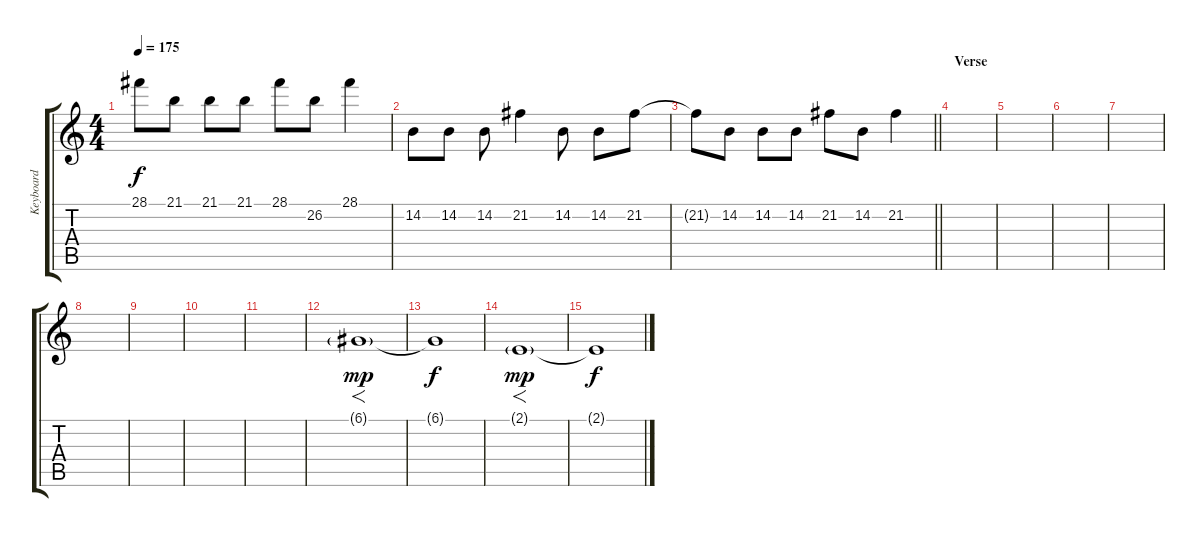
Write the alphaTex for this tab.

\track ("Keyboard" "Keyboard") {instrument lead2sawtooth}
\staff {score tabs}
\tuning (D4 A3 F3 C3 G2 C2) {hide}
\ts (4 4)
\tempo 175
\clef g2
\ks c
28.1{t}.8{dy f} 21.1.8 21.1.8 21.1.8 28.1.8 26.2.8 28.1.4 |
14.2.8 14.2.8 14.2.8 21.2.4 14.2.8 14.2.8 21.2.8 |
\barLineRight lightlight
21.2{t}.8 14.2.8 14.2.8 14.2.8 21.2.8 14.2.8 21.2.4 |
\section ("" "Verse")
|
|
|
|
|
|
|
|
6.1{g}.1{f dy mp} |
6.1{t}.1{dy f} |
2.1{g}.1{f dy mp} |
2.1{t}.1{dy f}
